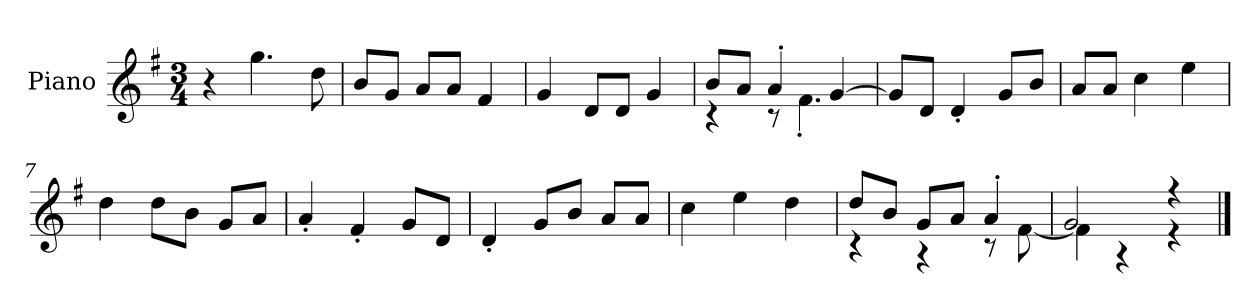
**kern
*part1
*staff1
*I"Piano
*I'P-no
*clefG2
*k[f#]
*M3/4
*MM175
=1
4r
4.gg\
8dd\
=2
8b/L
8g/J
8a/L
8a/J
4f#/
=3
4g/
8d/L
8d/J
4g/
=4
*^
8b/L	4r
8a/J	.
4a'/	8r
.	4.f#'\
[4g/	.
*v	*v
=5
8g/L]
8d/J
4d'/
8g/L
8b/J
=6
8a/L
8a/J
4cc\
4ee\
=7
4dd\
8dd\L
8b\J
8g/L
8a/J
=8
4a'/
4f#'/
8g/L
8d/J
!!LO:LB:g=z
=9
4d'/
8g/L
8b/J
8a/L
8a/J
=10
4cc\
4ee\
4dd\
=11
*^
8dd/L	4r
8b/J	.
8g/L	4r
8a/J	.
4a'/	8r
.	[8f#\
=12	=12
2g/	4f#\]
.	4r
4r	4r
*v	*v
==
*-
